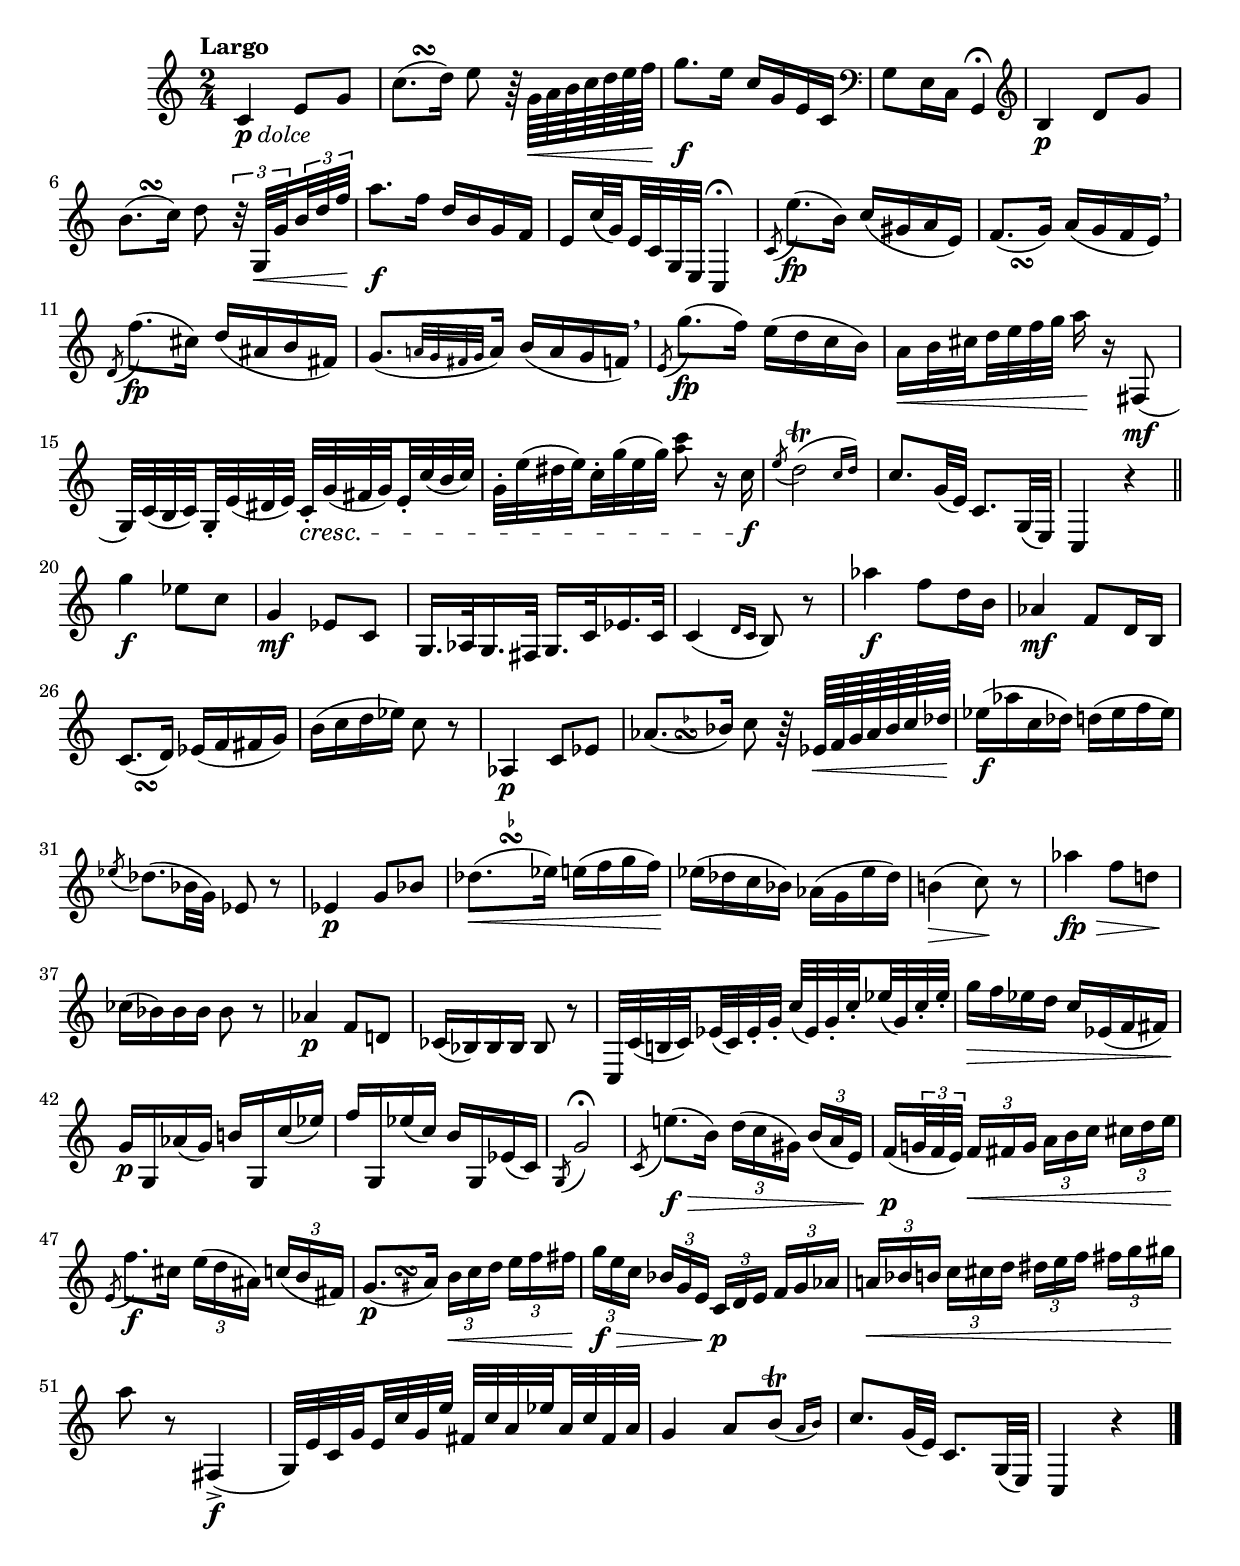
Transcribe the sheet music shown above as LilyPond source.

\version "2.22.0"

\version "2.22.0"

#(define subdivide-beams (define-music-function (baseMoment beatStructure music) (rational? list? ly:music?)
#{
  \set subdivideBeams = ##t
  \set baseMoment = #(ly:make-moment baseMoment)
  \set beatStructure = #beatStructure
  #music
  \unset beatStructure
  \unset baseMoment
  \unset subdivideBeams
#}))

\include "../turn-markup.ily"
\include "settings.ily"

\relative {
  \language "english"

  \transposition f

  \tempo "Largo"

  \key c \major
  \time 2/4

  c'4_\markup { \dynamic "p" \italic "dolce" } e8 g |
  <<
    { c8.( d16) }
    { s8 s^\turn-markup }
  >> e8 r64 g, \< a b c d e f |
  g8.\f e16 c g e c |
  \clef \bass-clef-name g8 e16 c g4\fermata |
  \clef "treble" b'4 \p d8 g |
  <<
    { b8.( c16) }
    { s8 s^\turn-markup }
  >> d8 \subdivide-beams #1/16 4,4 { \tuplet 3/2 16 { r32 g,, \< g' b d f } } |
  a8. \f f16 d b g f |
  \subdivide-beams #1/8 2,2 { e16 c'32( g) e c g e } c4\fermata |
  \acciaccatura c'8 e'8.\fp( b16) c( g-sharp a e) |
  <<
    { f8.( g16) }
    { s8 s_\turn-markup }
  >> a16( g f e) \breathe |
  \acciaccatura d8 f'8.\fp( c-sharp16) d( a-sharp b f-sharp) |
  g8.[( \grace { a!32 g f-sharp g } a16)] b16( a g f) \breathe |
  \acciaccatura e8 g'8.\fp( f16) e( d c b) |
  \subdivide-beams #1/8 2,2 { a16 \< b32 c-sharp d e f g } a16 \! r f-sharp,,8( \mf |
  \subdivide-beams #1/8 2,2 {
    g32) c( b c) g-. e'( d-sharp e) c-. \cresc g'( f-sharp g) e-. c'( b c) |
    g32-. e'( d-sharp e) c-. g'( e g)
  } <c \tweak font-size #-2 a>8 r16 c, \f |
  \acciaccatura e8 \afterGrace d2\trill( { c16 d) } |
  c8. g32( e) c8. g32( e) |
  c4 r | \bar "||"

  g'''4 \f e-flat8 c |
  g4 \mf e-flat8 c |
  g16. a-flat32 g16. f-sharp32 g16. c32 e-flat16. c32 |
  c4( \grace { d16 c } b8) r |
  a-flat''4 \f f8 d16 b |
  a-flat4 \mf f8 d16 b |
  <<
    { c8.( d16) }
    { s8 s_\turn-markup }
  >> e-flat16( f f-sharp g) |
  b16( c d e-flat) c8 r |

  a-flat,4 \p c8 e-flat |
  <<
    { a-flat8.( b-flat16) }
    {
      s8
      \textLengthOn
      \once \override TextScript.extra-spacing-width = #'(-0.5 . 0.5)
      \once \override TextScript.outside-staff-priority = ##f
      \once \override TextScript.Y-offset = #1
      s_#(turn-with-accidentals (markup #:flat) (markup #:null))
      \textLengthOff
    }
  >> c8 r64 e-flat, \< f g a-flat b-flat c d-flat |
  e-flat16(\f a-flat c, d-flat) d( e-flat f e-flat) |
  \acciaccatura e-flat8 d-flat8.( b-flat32 g) e-flat8 r |
  e-flat4 \p g8 b-flat |
  <<
    {
      \shape #'((0 . 0) (0 . 0.1) (0 . 0.1) (0 . 0)) Slur
      d-flat8.( \< e-flat16)
    }
    {
      s8
      \textLengthOn
      \once \override TextScript.extra-spacing-width = #'(-0.5 . 0.5)
      \once \override TextScript.outside-staff-priority = ##f
      \once \override TextScript.Y-offset = #2
      s^#(turn-with-accidentals (markup #:flat) (markup #:null))
      \textLengthOff
    }
  >> e16( f g f) \! |
  e-flat16( d-flat c b-flat) a-flat( g e-flat' d-flat) |
  b!4( \> c8) \! r |
  a-flat'4\fp \> f8 d! \! |
  c-flat16( b-flat) b-flat b-flat b-flat8 r |
  a-flat4 \p f8 d! |
  c-flat16( b-flat) b-flat b-flat b-flat8 r |
  \subdivide-beams #1/8 2,2 { c,32 c'( b! c) e-flat( c) e-flat-. g-. c( e-flat,) g-. c-. e-flat( g,) c-. e-flat-. } |
  g16 \> f e-flat d c e-flat,( f f-sharp) |
  g16 \p g, a-flat'( g) b! g, c'( e-flat) |
  f16 g,, e-flat''( c) b g, e-flat'( c) |
  \acciaccatura g8 g'2\fermata |

  \set Timing.beamExceptions = \beamExceptions { \tuplet 3/2 8 { 16[ 16 16] 16[ 16 16] 16[ 16 16] 16[ 16 16] } }

  \acciaccatura c,8 e-natural'!8.( \f \> b16) \tuplet 3/2 8 { d16( c g-sharp) b( a e) } |
  f16( \p \tuplet 3/2 { g!32 f e) } \tuplet 3/2 8 { f16 \< f-sharp g a b c c-sharp d e } |
  \acciaccatura e,8 f'8. \f c-sharp16 \tuplet 3/2 8 { e16( d a-sharp) c( b f-sharp) } |
  <<
    { g8.( \p a16) }
    {
      s8
      \textLengthOn
      \once \override TextScript.extra-spacing-width = #'(-0.5 . 0.5)
      \once \override TextScript.outside-staff-priority = ##f
      \once \override TextScript.Y-offset = #0.5
      s^#(turn-with-accidentals (markup #:null) (markup #:sharp))
      \textLengthOff
    }
  >> \tuplet 3/2 8 { b16 \< c d e f f-sharp } |
  \tuplet 3/2 8 {
    g16 \f \> e c b-flat g e c \p d e f g a-flat |
    a! \< b-flat b c c-sharp d d-sharp e f f-sharp g g-sharp |
  }

  \unset Timing.beamExceptions

  a8 \! r f-sharp,,4->( \f |
  \subdivide-beams #1/8 2,2 { g32) e' c g' e c' g e' f-sharp, c' a e-flat' a, c f-sharp, a } |
  g4 a8 \afterGrace b\trill( { a16 b) } |
  c8. g32( e) c8. g32( e) |
  c4 r | \bar "|."
}
